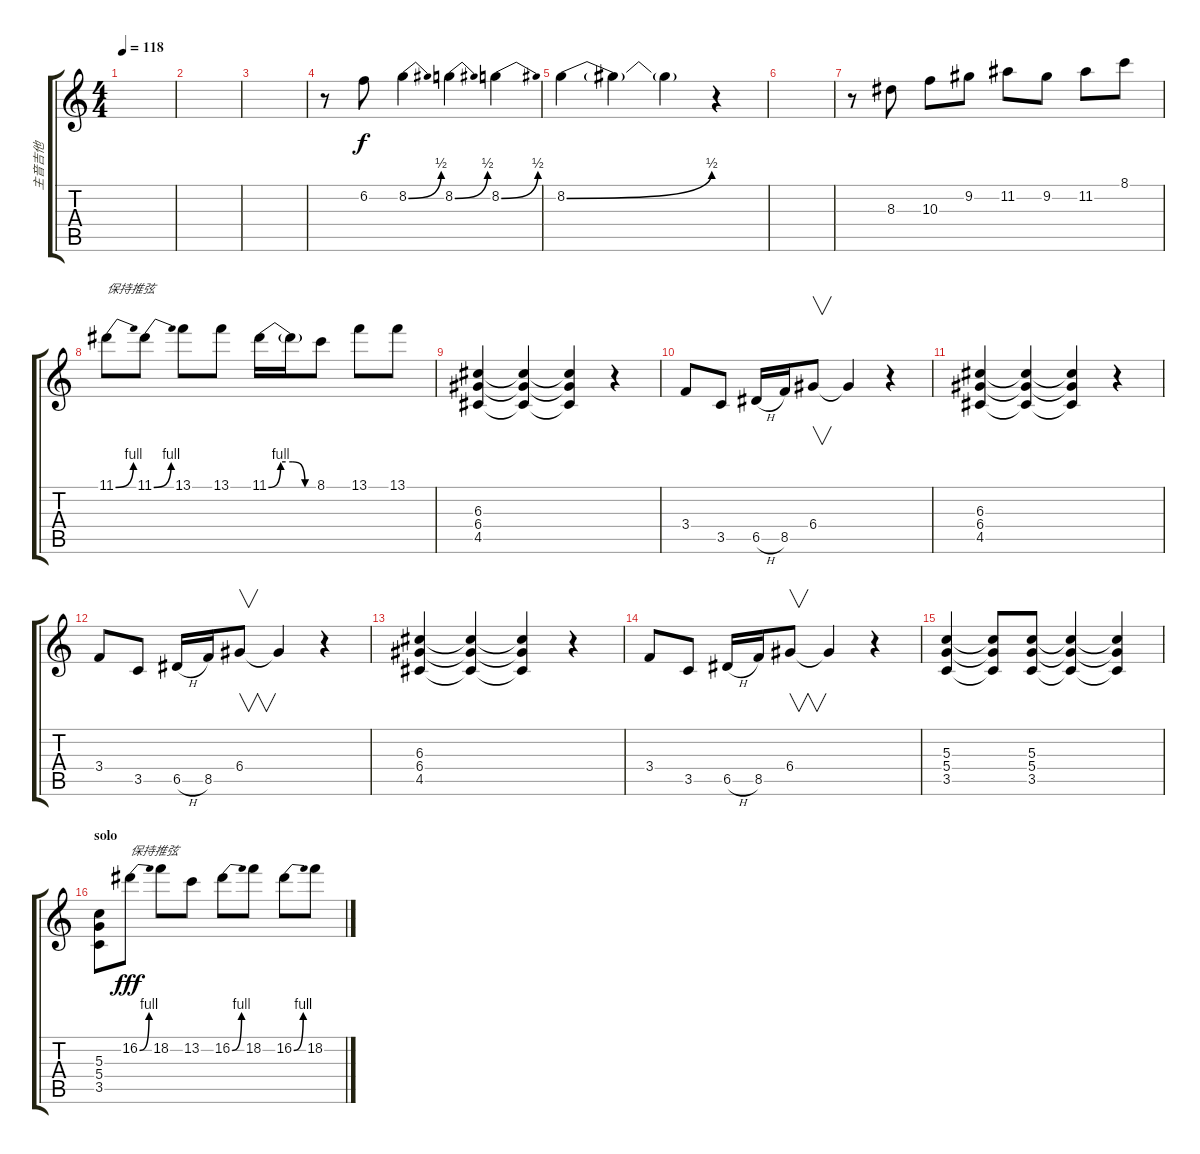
\track ("主音吉他" "主音吉他") {instrument distortionguitar}
\staff {score tabs}
\tuning (E4 B3 G3 D3 A2 E2) {hide}
\ts (4 4)
\tempo 118
\clef g2
\ks c
|
|
|
r.8 6.2.8 8.2{be (bend 0 0 60 2)}.4 8.2{be (bend 0 0 60 2)}.4 8.2{be (bend 0 0 60 2)}.4 |
8.2{be (bend 0 0 60 2)}.4 8.2{t}.4 8.2{t}.4 r.4 |
|
r.8 8.3.8 10.3.8 9.2.8 11.2.8 9.2.8 11.2.8 8.1.8 |
11.1{be (bend 0 0 60 4)}.8{txt "保持推弦"} 11.1{be (bend 0 0 60 4)}.8 13.1.8 13.1.8 11.1{be (custom 0 0 15 4 30 4 45 0 60 0)}.16 11.1{t}.16 8.1.8 13.1.8 13.1.8 |
(6.3 6.4 4.5).4{volume 16} (6.3{t} 6.4{t} 4.5{t}).4 (6.3{t} 6.4{t} 4.5{t}).4 r.4 |
3.4.8 3.5.8 6.5{h}.16 8.5.16 6.4.8{v} 6.4{t}.4 r.4 |
(6.3 6.4 4.5).4 (6.3{t} 6.4{t} 4.5{t}).4 (6.3{t} 6.4{t} 4.5{t}).4 r.4 |
3.4.8 3.5.8 6.5{h}.16 8.5.16 6.4.8{v} 6.4{t}.4 r.4 |
(6.3 6.4 4.5).4 (6.3{t} 6.4{t} 4.5{t}).4 (6.3{t} 6.4{t} 4.5{t}).4 r.4 |
3.4.8 3.5.8 6.5{h}.16 8.5.16 6.4.8{v} 6.4{t}.4 r.4 |
(5.3 5.4 3.5).4 (5.3{t} 5.4{t} 3.5{t}).8 (5.3 5.4 3.5).8 (5.3{t} 5.4{t} 3.5{t}).4 (5.3{t} 5.4{t} 3.5{t}).4 |
\section ("" "solo")
(5.3 5.4 3.5).8 16.2{be (bend 0 0 60 4)}.8{txt "保持推弦" dy fff} 18.2.8 13.2.8 16.2{be (bend 0 0 60 4)}.8 18.2.8 16.2{be (bend 0 0 60 4)}.8 18.2.8
